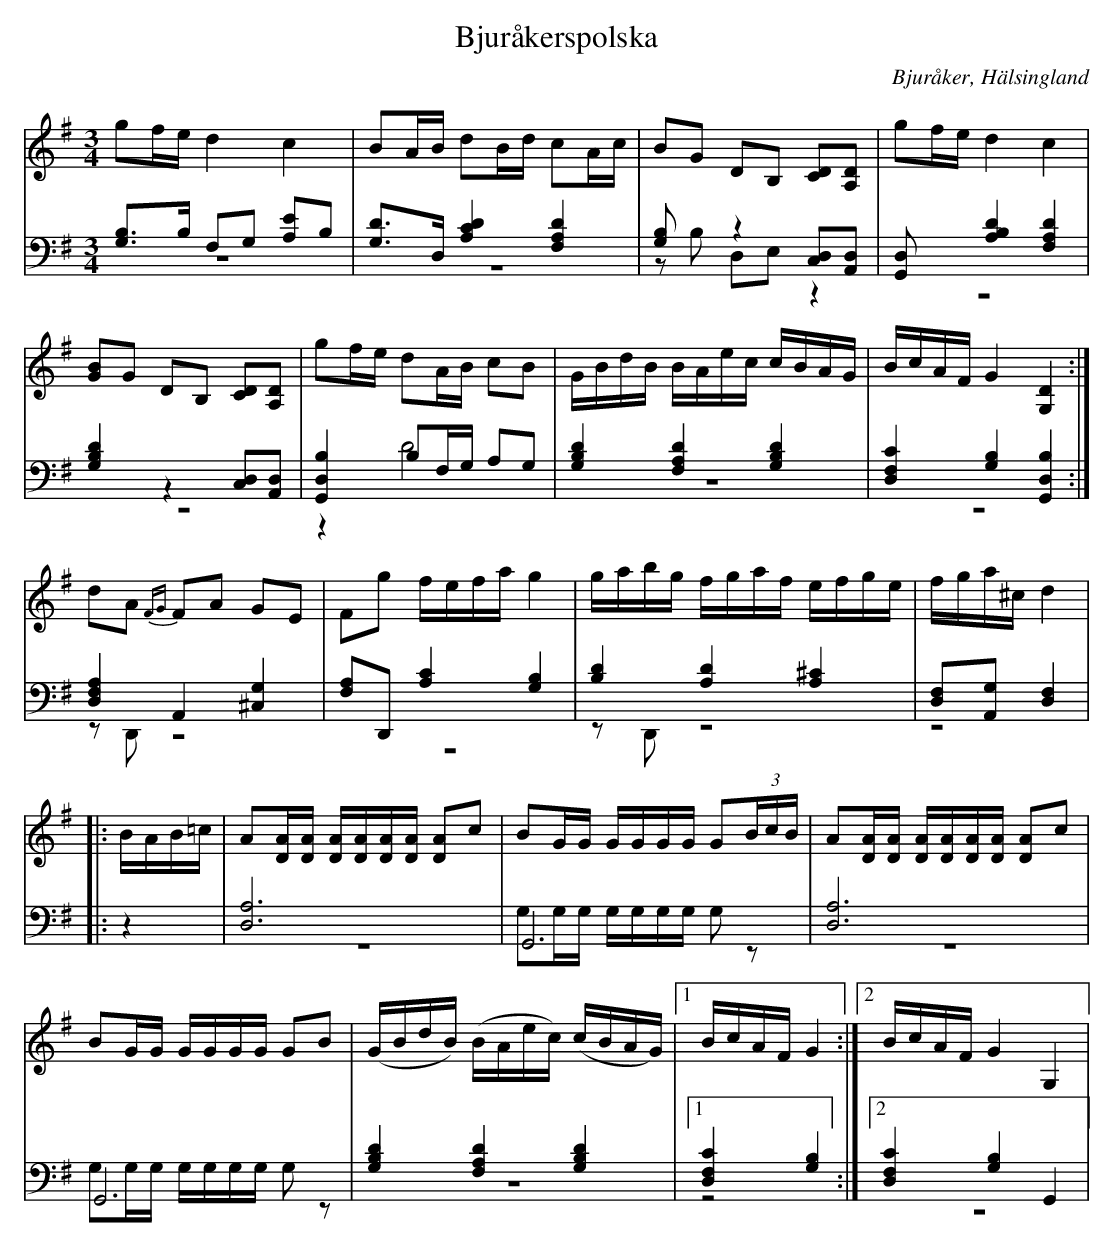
X:1
T: Bjuråkerspolska
O: Bjuråker, Hälsingland
M: 3/4
L: 1/8
K: G
V:1
V:2
V:3 merge
V:1
gf/e/ d2 c2|BA/B/ dB/d/ cA/c/| BG DB, [CD][A,D]|gf/e/ d2 c2|
[GB]G DB, [CD][A,D] |gf/e/ dA/B/ cB|G/B/d/B/ B/A/e/c/ c/B/A/G/|B/c/A/F/ G2 [G,2D2]:|
dA {FG}FA GE|Fg f/e/f/a/ g2|g/a/b/g/ f/g/a/f/ e/f/g/e/ |f/g/a/^c/ d2 |
|:B/A/B/=c/|A[D/A/][D/A/] [D/A/][D/A/][D/A/][D/A/] [DA]c|BG/G/ G/G/G/G/ G(3B/c/B/|A[D/A/][D/A/] [D/A/][D/A/][D/A/][D/A/] [DA]c|
BG/G/ G/G/G/G/ GB|(G/B/d/B/) (B/A/e/c/) (c/B/A/G/)|1 B/c/A/F/ G2:|2 B/c/A/F/ G2 G,2|
V:2 clef=bass
[G,B,]>B, F,G, [A,E]B,|[G,D]>D, [A,2C2D2] [F,2A,2 D2]|[G,2B,] z2 [C,D,][A,,D,]|[G,,2D,] [A,2B,2D2] [F,2A,2 D2]|
[G,2B,2D2] z2 [C,D,][A,,D,]|[G,,2D,2B,2] B,F,/G,/ A,G,|[G,2B,2D2] [F,2A,2 D2] [G,2B,2D2]|[D,2F,2C2] [G,2B,2][G,,2D,2B,2]:|
[D,2F,2A,2] A,,2 [^C,2G,2]|[F,A,]D,, [A,2C2] [G,2B,2]|[B,2D2] [A,2D2] [A,2^C2]|[D,F,][A,,G,] [D,2F,2]|
|:z2|[D,6A,6]|G,,6|[D,6A,6]|
G,,6|[G,2B,2D2] [F,2A,2 D2] [G,2B,2D2]|1 [D,2F,2C2] [G,2B,2] :|2 [D,2F,2C2] [G,2B,2] G,,2|
V:3  clef=bass
z6|z6|zB, D,E, z2|z6|
z6 |z2 D4|z6|z6:|
zD,, z4|z6|zD,, z4|z4|
|:z2|z6|G,G,/G,/ G,/G,/G,/G,/ G,z|z6 |
G,G,/G,/ G,/G,/G,/G,/ G,z|z6|1 z4:|2 z6|
